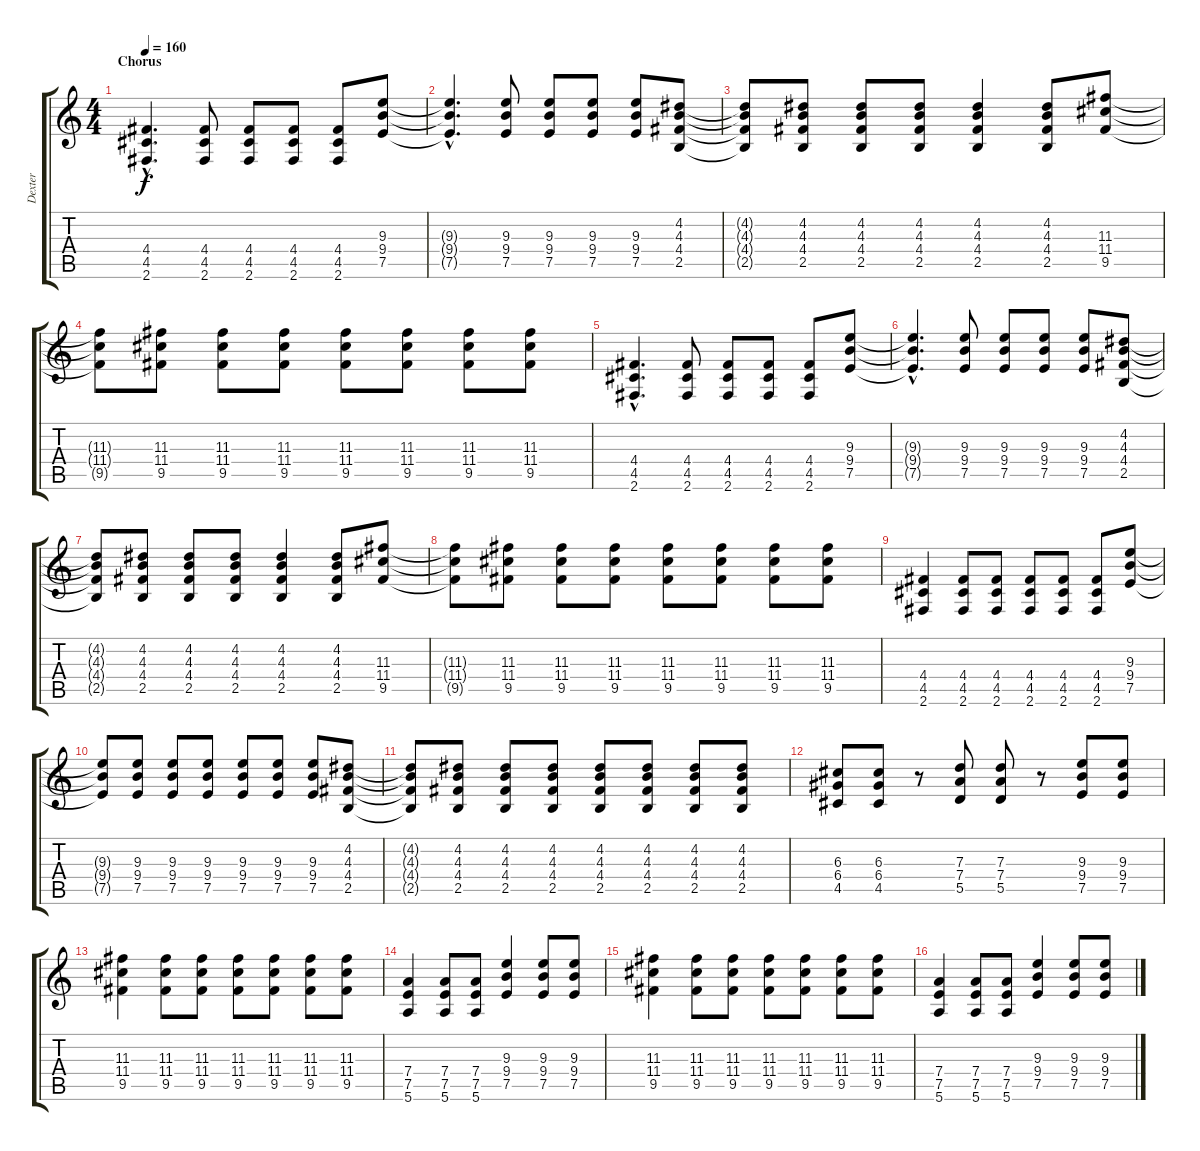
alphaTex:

\track ("Dexter" "Dexter") {instrument distortionguitar}
\staff {score tabs}
\tuning (E4 B3 G3 D3 A2 E2) {hide}
\ts (4 4)
\section ("" "Chorus")
\tempo 160
\clef g2
\ks c
(4.4{hac} 4.5{hac} 2.6{hac}).4{d dy f} (4.4 4.5 2.6).8 (4.4 4.5 2.6).8 (4.4 4.5 2.6).8 (4.4 4.5 2.6).8 (9.3 9.4 7.5).8 |
(9.3{hac t} 9.4{hac t} 7.5{hac t}).4{d} (9.3 9.4 7.5).8 (9.3 9.4 7.5).8 (9.3 9.4 7.5).8 (9.3 9.4 7.5).8 (4.2 4.3 4.4 2.5).8 |
(4.2{t} 4.3{t} 4.4{t} 2.5{t}).8 (4.2 4.3 4.4 2.5).8 (4.2 4.3 4.4 2.5).8 (4.2 4.3 4.4 2.5).8 (4.2 4.3 4.4 2.5).4 (4.2 4.3 4.4 2.5).8 (11.3 11.4 9.5).8 |
(11.3{t} 11.4{t} 9.5{t}).8 (11.3 11.4 9.5).8 (11.3 11.4 9.5).8 (11.3 11.4 9.5).8 (11.3 11.4 9.5).8 (11.3 11.4 9.5).8 (11.3 11.4 9.5).8 (11.3 11.4 9.5).8 |
(4.4{hac} 4.5{hac} 2.6{hac}).4{d} (4.4 4.5 2.6).8 (4.4 4.5 2.6).8 (4.4 4.5 2.6).8 (4.4 4.5 2.6).8 (9.3 9.4 7.5).8 |
(9.3{hac t} 9.4{hac t} 7.5{hac t}).4{d} (9.3 9.4 7.5).8 (9.3 9.4 7.5).8 (9.3 9.4 7.5).8 (9.3 9.4 7.5).8 (4.2 4.3 4.4 2.5).8 |
(4.2{t} 4.3{t} 4.4{t} 2.5{t}).8 (4.2 4.3 4.4 2.5).8 (4.2 4.3 4.4 2.5).8 (4.2 4.3 4.4 2.5).8 (4.2 4.3 4.4 2.5).4 (4.2 4.3 4.4 2.5).8 (11.3 11.4 9.5).8 |
(11.3{t} 11.4{t} 9.5{t}).8 (11.3 11.4 9.5).8 (11.3 11.4 9.5).8 (11.3 11.4 9.5).8 (11.3 11.4 9.5).8 (11.3 11.4 9.5).8 (11.3 11.4 9.5).8 (11.3 11.4 9.5).8 |
(4.4 4.5 2.6).4 (4.4 4.5 2.6).8 (4.4 4.5 2.6).8 (4.4 4.5 2.6).8 (4.4 4.5 2.6).8 (4.4 4.5 2.6).8 (9.3 9.4 7.5).8 |
(9.3{t} 9.4{t} 7.5{t}).8 (9.3 9.4 7.5).8 (9.3 9.4 7.5).8 (9.3 9.4 7.5).8 (9.3 9.4 7.5).8 (9.3 9.4 7.5).8 (9.3 9.4 7.5).8 (4.2 4.3 4.4 2.5).8 |
(4.2{t} 4.3{t} 4.4{t} 2.5{t}).8 (4.2 4.3 4.4 2.5).8 (4.2 4.3 4.4 2.5).8 (4.2 4.3 4.4 2.5).8 (4.2 4.3 4.4 2.5).8 (4.2 4.3 4.4 2.5).8 (4.2 4.3 4.4 2.5).8 (4.2 4.3 4.4 2.5).8 |
(6.3 6.4 4.5).8 (6.3 6.4 4.5).8 r.8 (7.3 7.4 5.5).8 (7.3 7.4 5.5).8 r.8 (9.3 9.4 7.5).8 (9.3 9.4 7.5).8 |
(11.3 11.4 9.5).4 (11.3 11.4 9.5).8 (11.3 11.4 9.5).8 (11.3 11.4 9.5).8 (11.3 11.4 9.5).8 (11.3 11.4 9.5).8 (11.3 11.4 9.5).8 |
(7.4 7.5 5.6).4 (7.4 7.5 5.6).8 (7.4 7.5 5.6).8 (9.3 9.4 7.5).4 (9.3 9.4 7.5).8 (9.3 9.4 7.5).8 |
(11.3 11.4 9.5).4 (11.3 11.4 9.5).8 (11.3 11.4 9.5).8 (11.3 11.4 9.5).8 (11.3 11.4 9.5).8 (11.3 11.4 9.5).8 (11.3 11.4 9.5).8 |
(7.4 7.5 5.6).4 (7.4 7.5 5.6).8 (7.4 7.5 5.6).8 (9.3 9.4 7.5).4 (9.3 9.4 7.5).8 (9.3 9.4 7.5).8
